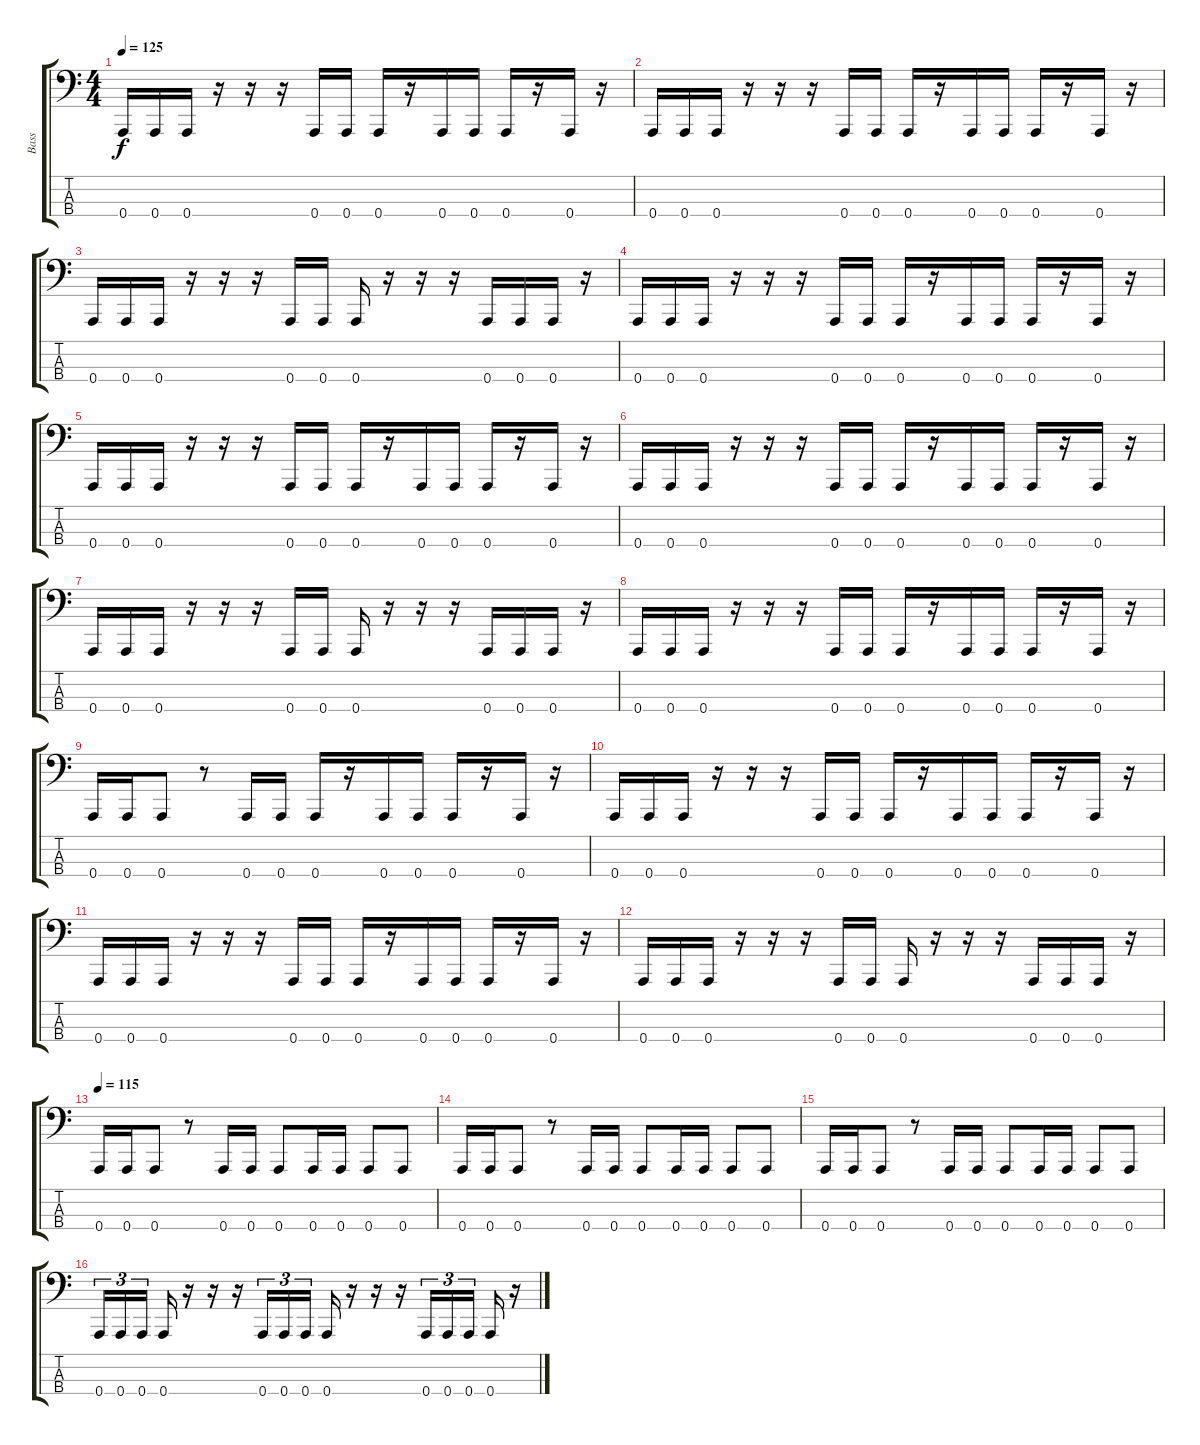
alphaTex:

\track ("Bass" "Bass") {instrument electricbassfinger}
\staff {score tabs}
\tuning (D2 A1 E1 A0) {hide}
\ts (4 4)
\tempo 125
\clef f4
\ks c
0.4.16{dy f} 0.4.16 0.4.16 r.16 r.16 r.16 0.4.16 0.4.16 0.4.16 r.16 0.4.16 0.4.16 0.4.16 r.16 0.4.16 r.16 |
0.4.16 0.4.16 0.4.16 r.16 r.16 r.16 0.4.16 0.4.16 0.4.16 r.16 0.4.16 0.4.16 0.4.16 r.16 0.4.16 r.16 |
0.4.16 0.4.16 0.4.16 r.16 r.16 r.16 0.4.16 0.4.16 0.4.16 r.16 r.16 r.16 0.4.16 0.4.16 0.4.16 r.16 |
0.4.16 0.4.16 0.4.16 r.16 r.16 r.16 0.4.16 0.4.16 0.4.16 r.16 0.4.16 0.4.16 0.4.16 r.16 0.4.16 r.16 |
0.4.16 0.4.16 0.4.16 r.16 r.16 r.16 0.4.16 0.4.16 0.4.16 r.16 0.4.16 0.4.16 0.4.16 r.16 0.4.16 r.16 |
0.4.16 0.4.16 0.4.16 r.16 r.16 r.16 0.4.16 0.4.16 0.4.16 r.16 0.4.16 0.4.16 0.4.16 r.16 0.4.16 r.16 |
0.4.16 0.4.16 0.4.16 r.16 r.16 r.16 0.4.16 0.4.16 0.4.16 r.16 r.16 r.16 0.4.16 0.4.16 0.4.16 r.16 |
0.4.16 0.4.16 0.4.16 r.16 r.16 r.16 0.4.16 0.4.16 0.4.16 r.16 0.4.16 0.4.16 0.4.16 r.16 0.4.16 r.16 |
0.4.16 0.4.16 0.4.8 r.8 0.4.16 0.4.16 0.4.16 r.16 0.4.16 0.4.16 0.4.16 r.16 0.4.16 r.16 |
0.4.16 0.4.16 0.4.16 r.16 r.16 r.16 0.4.16 0.4.16 0.4.16 r.16 0.4.16 0.4.16 0.4.16 r.16 0.4.16 r.16 |
0.4.16 0.4.16 0.4.16 r.16 r.16 r.16 0.4.16 0.4.16 0.4.16 r.16 0.4.16 0.4.16 0.4.16 r.16 0.4.16 r.16 |
0.4.16 0.4.16 0.4.16 r.16 r.16 r.16 0.4.16 0.4.16 0.4.16 r.16 r.16 r.16 0.4.16 0.4.16 0.4.16 r.16 |
\tempo 115
0.4.16 0.4.16 0.4.8 r.8 0.4.16 0.4.16 0.4.8 0.4.16 0.4.16 0.4.8 0.4.8 |
0.4.16 0.4.16 0.4.8 r.8 0.4.16 0.4.16 0.4.8 0.4.16 0.4.16 0.4.8 0.4.8 |
0.4.16 0.4.16 0.4.8 r.8 0.4.16 0.4.16 0.4.8 0.4.16 0.4.16 0.4.8 0.4.8 |
0.4.16{tu (3 2)} 0.4.16{tu (3 2)} 0.4.16{tu (3 2) beam splitsecondary} 0.4.16 r.16 r.16 r.16 0.4.16{tu (3 2)} 0.4.16{tu (3 2)} 0.4.16{tu (3 2)} 0.4.16 r.16 r.16 r.16 0.4.16{tu (3 2)} 0.4.16{tu (3 2)} 0.4.16{tu (3 2) beam splitsecondary} 0.4.16 r.16
